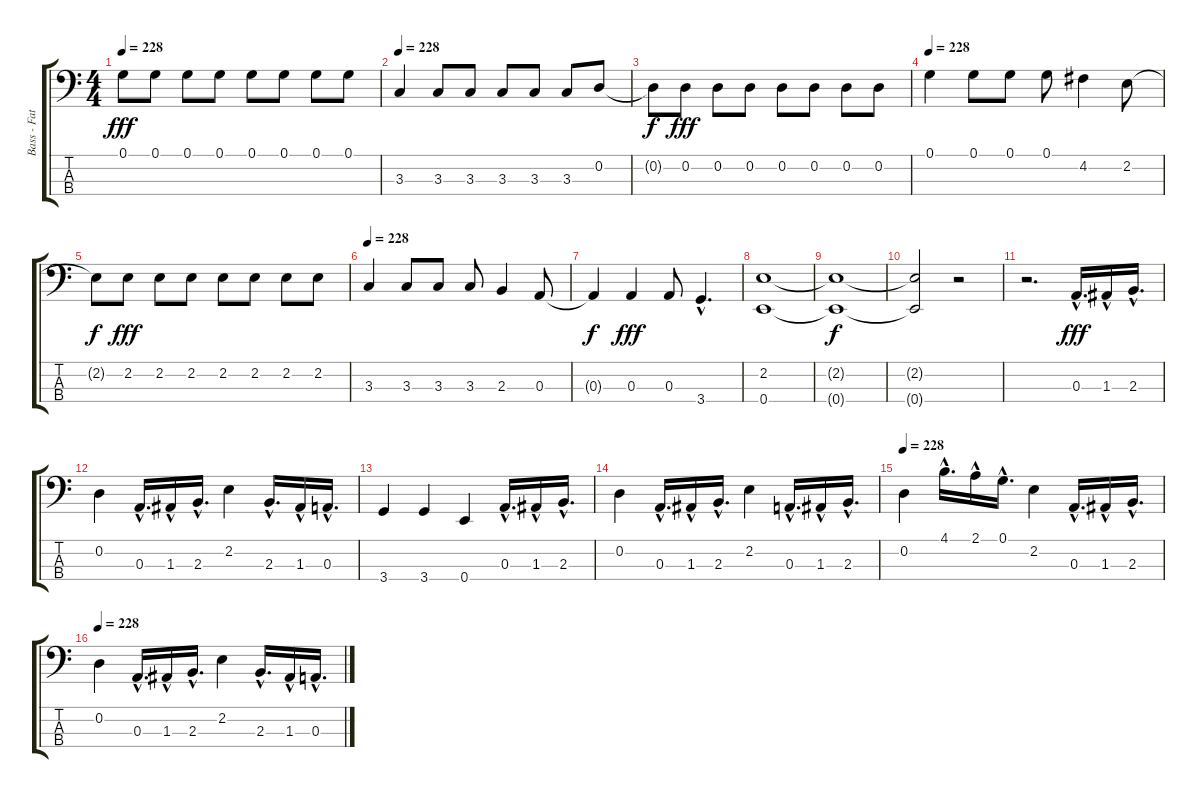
\track ("Bass - Fat Mike" "Bass - Fat") {instrument electricbasspick}
\staff {score tabs}
\tuning (G2 D2 A1 E1) {hide}
\ts (4 4)
\tempo 228
\clef f4
\ks c
0.1.8{dy fff} 0.1.8 0.1.8 0.1.8 0.1.8 0.1.8 0.1.8 0.1.8 |
\tempo 228
3.3.4 3.3.8 3.3.8 3.3.8 3.3.8 3.3.8 0.2.8 |
0.2{t}.8{dy f} 0.2.8{dy fff} 0.2.8 0.2.8 0.2.8 0.2.8 0.2.8 0.2.8 |
\tempo 228
0.1.4 0.1.8 0.1.8 0.1.8 4.2.4 2.2.8 |
2.2{t}.8{dy f} 2.2.8{dy fff} 2.2.8 2.2.8 2.2.8 2.2.8 2.2.8 2.2.8 |
\tempo 228
3.3.4 3.3.8 3.3.8 3.3.8 2.3.4 0.3.8 |
0.3{t}.4{dy f} 0.3.4{dy fff} 0.3.8 3.4{hac}.4{d} |
(2.2 0.4).1 |
(2.2{t} 0.4{t}).1{dy f} |
(2.2{t} 0.4{t}).2 r.2 |
r.2{d} 0.3{hac}.16{d dy fff} 1.3{hac}.16 2.3{hac}.16{d} |
0.2.4 0.3{hac}.16{d} 1.3{hac}.16 2.3{hac}.16{d} 2.2.4 2.3{hac}.16{d} 1.3{hac}.16 0.3{hac}.16{d} |
3.4.4 3.4.4 0.4.4 0.3{hac}.16{d} 1.3{hac}.16 2.3{hac}.16{d} |
0.2.4 0.3{hac}.16{d} 1.3{hac}.16 2.3{hac}.16{d} 2.2.4 0.3{hac}.16{d} 1.3{hac}.16 2.3{hac}.16{d} |
\tempo 228
0.2.4 4.1{hac}.16{d} 2.1{hac}.16 0.1{hac}.16{d} 2.2.4 0.3{hac}.16{d} 1.3{hac}.16 2.3{hac}.16{d} |
\tempo 228
0.2.4 0.3{hac}.16{d} 1.3{hac}.16 2.3{hac}.16{d} 2.2.4 2.3{hac}.16{d} 1.3{hac}.16 0.3{hac}.16{d}
